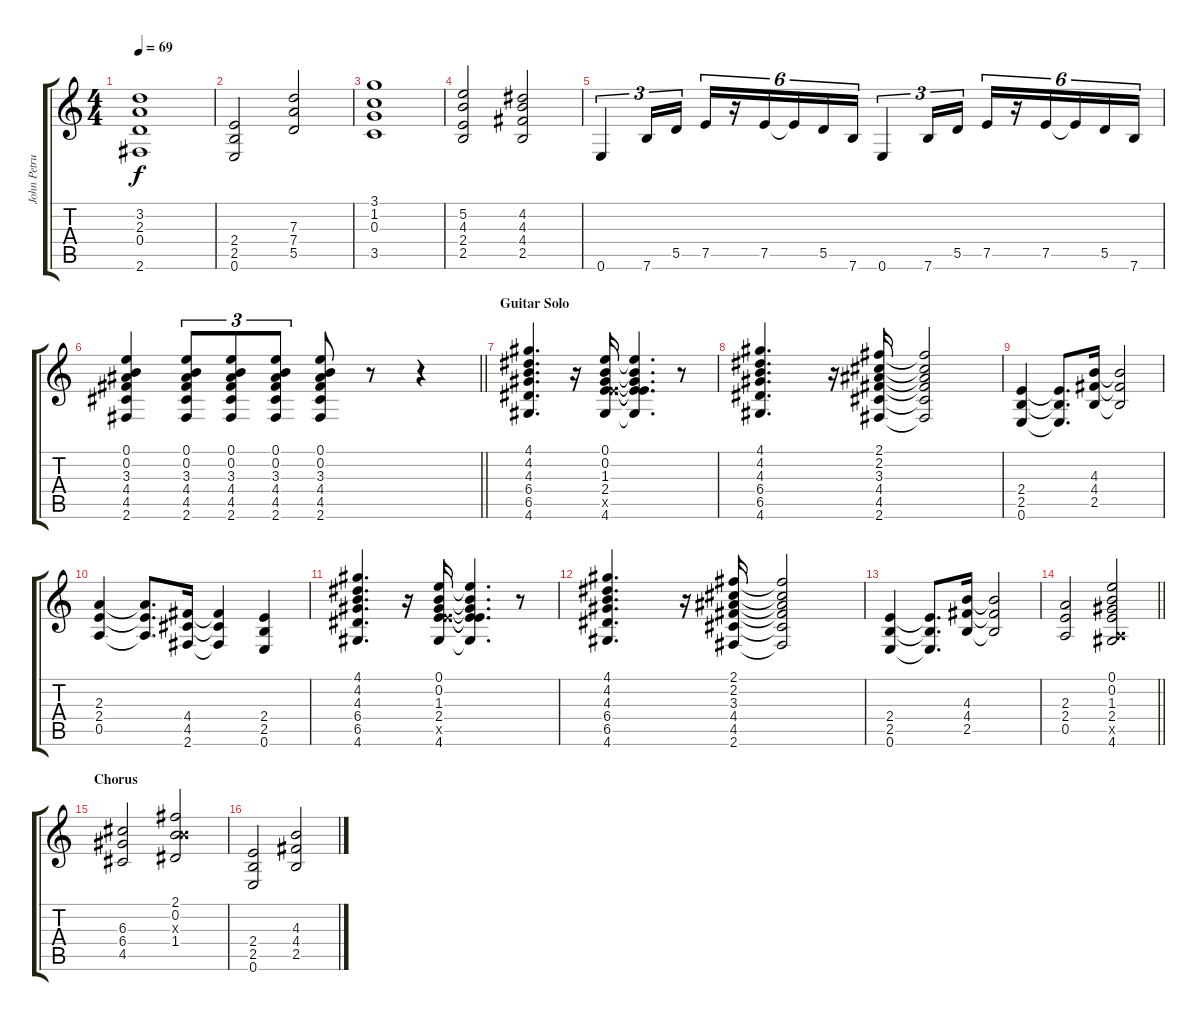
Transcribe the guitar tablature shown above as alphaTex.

\track ("John Petrucci" "John Petru") {instrument distortionguitar}
\staff {score tabs}
\tuning (E4 B3 G3 D3 A2 E2) {hide}
\ts (4 4)
\tempo 69
\clef g2
\ks c
(3.2 2.3 0.4 2.6).1{dy f} |
(2.4 2.5 0.6).2 (7.3 7.4 5.5).2 |
(3.1 1.2 0.3 3.5).1 |
(5.2 4.3 2.4 2.5).2 (4.2 4.3 4.4 2.5).2 |
0.6.4{tu (3 2)} 7.6.16{tu (3 2)} 5.5.16{tu (3 2)} 7.5.16{tu (6 4)} r.16{tu (6 4)} 7.5.16{tu (6 4)} 7.5{t}.16{tu (6 4)} 5.5.16{tu (6 4)} 7.6.16{tu (6 4)} 0.6.4{tu (3 2)} 7.6.16{tu (3 2)} 5.5.16{tu (3 2)} 7.5.16{tu (6 4)} r.16{tu (6 4)} 7.5.16{tu (6 4)} 7.5{t}.16{tu (6 4)} 5.5.16{tu (6 4)} 7.6.16{tu (6 4)} |
\barLineRight lightlight
(0.1 0.2 3.3 4.4 4.5 2.6).4 (0.1 0.2 3.3 4.4 4.5 2.6).8{tu (3 2)} (0.1 0.2 3.3 4.4 4.5 2.6).8{tu (3 2)} (0.1 0.2 3.3 4.4 4.5 2.6).8{tu (3 2)} (0.1 0.2 3.3 4.4 4.5 2.6).8 r.8 r.4 |
\section ("" "Guitar Solo")
(4.1 4.2 4.3 6.4 6.5 4.6).4{d} r.16 (0.1 0.2 1.3 2.4 7.5{x} 4.6).16 (0.1{t} 0.2{t} 1.3{t} 2.4{t} 7.5{t} 4.6{t}).4{d} r.8 |
(4.1 4.2 4.3 6.4 6.5 4.6).4{d} r.16 (2.1 2.2 3.3 4.4 4.5 2.6).16 (2.1{t} 2.2{t} 3.3{t} 4.4{t} 4.5{t} 2.6{t}).2 |
(2.4 2.5 0.6).4 (2.4{t} 2.5{t} 0.6{t}).8{d} (4.3 4.4 2.5).16 (4.3{t} 4.4{t} 2.5{t}).2 |
(2.3 2.4 0.5).4 (2.3{t} 2.4{t} 0.5{t}).8{d} (4.4 4.5 2.6).16 (4.4{t} 4.5{t} 2.6{t}).4 (2.4 2.5 0.6).4 |
(4.1 4.2 4.3 6.4 6.5 4.6).4{d} r.16 (0.1 0.2 1.3 2.4 7.5{x} 4.6).16 (0.1{t} 0.2{t} 1.3{t} 2.4{t} 7.5{t} 4.6{t}).4{d} r.8 |
(4.1 4.2 4.3 6.4 6.5 4.6).4{d} r.16 (2.1 2.2 3.3 4.4 4.5 2.6).16 (2.1{t} 2.2{t} 3.3{t} 4.4{t} 4.5{t} 2.6{t}).2 |
(2.4 2.5 0.6).4 (2.4{t} 2.5{t} 0.6{t}).8{d} (4.3 4.4 2.5).16 (4.3{t} 4.4{t} 2.5{t}).2 |
\barLineRight lightlight
(2.3 2.4 0.5).2 (0.1 0.2 1.3 2.4 0.5{x} 4.6).2 |
\section ("" "Chorus")
(6.3 6.4 4.5).2 (2.1 0.2 4.3{x} 1.4).2 |
(2.4 2.5 0.6).2 (4.3 4.4 2.5).2
